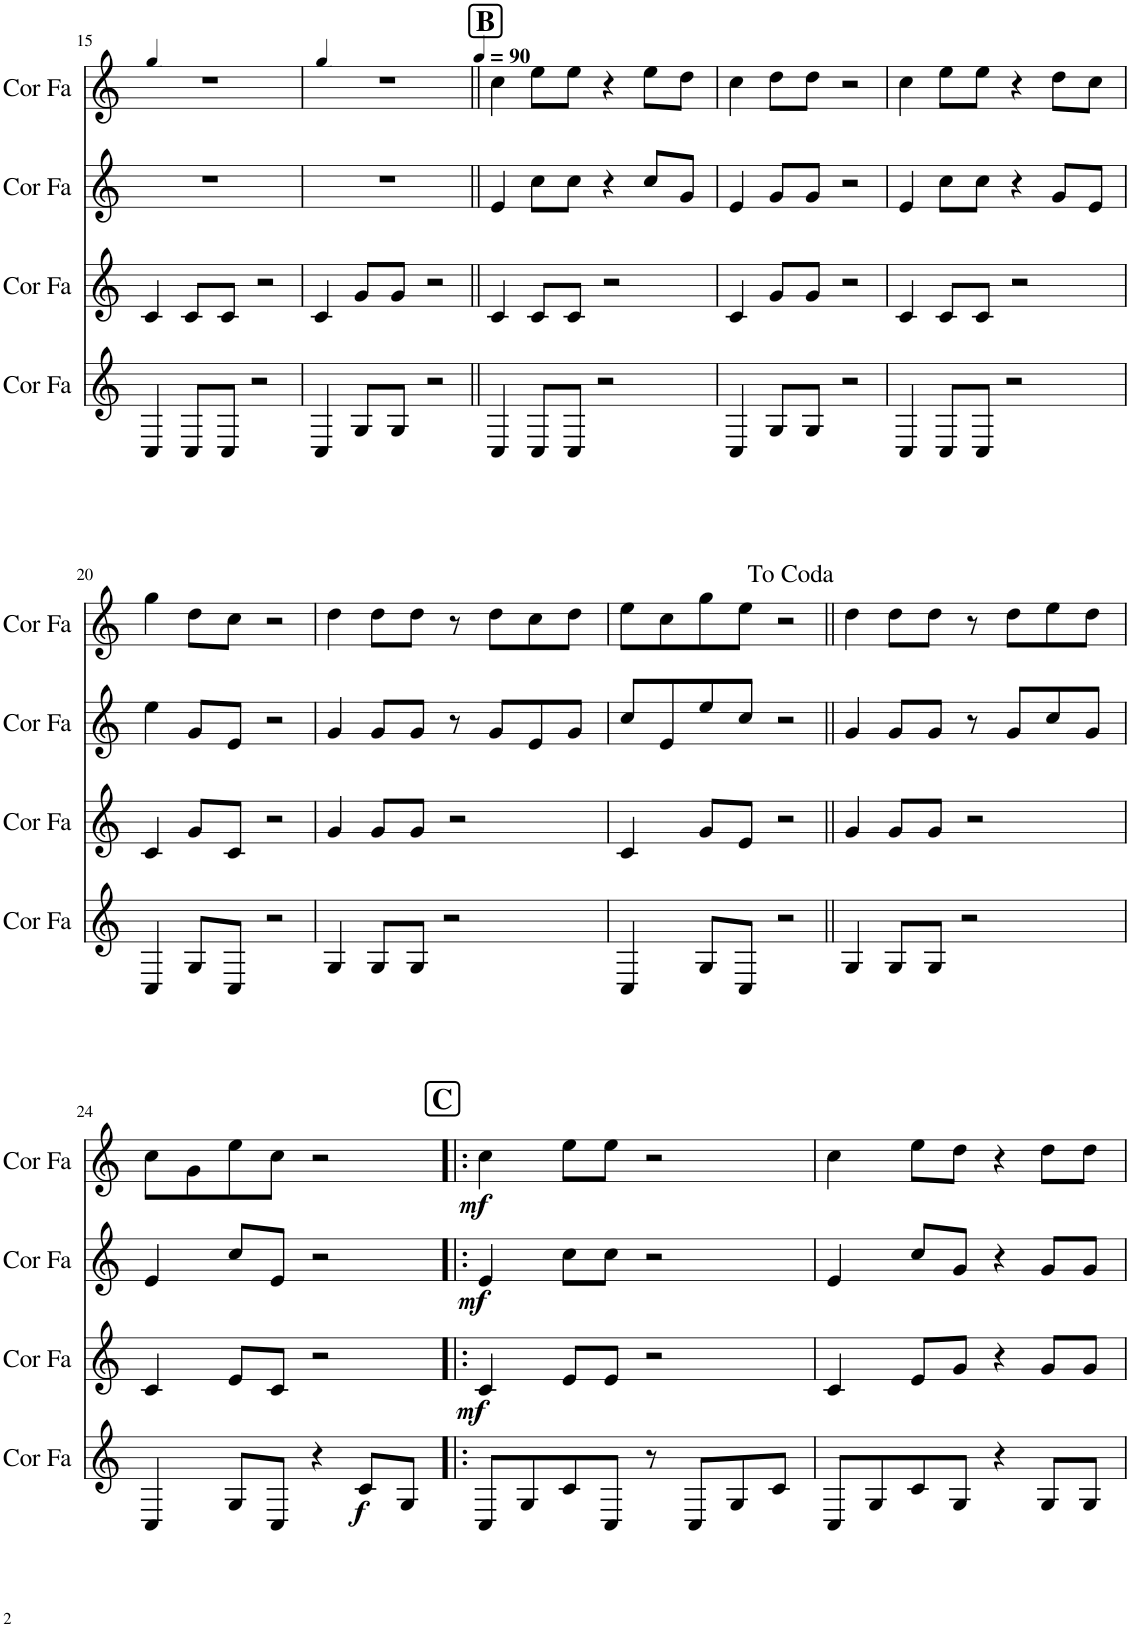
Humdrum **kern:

**kern	**dynam	**kern	**dynam	**kern	**dynam	**kern	**dynam
*part4	*part4	*part3	*part3	*part2	*part2	*part1	*part1
*staff4	*staff4	*staff3	*staff3	*staff2	*staff2	*staff1	*staff1
*I"Cor en Fa	*	*I"Cor en Fa	*	*I"Cor en Fa	*	*I"Cor en Fa	*
*I'Cor Fa	*	*I'Cor Fa	*	*I'Cor Fa	*	*I'Cor Fa	*
!!LO:PB:g=z
*clefG2	*	*clefG2	*	*clefG2	*	*clefG2	*
*Trd4c7	*	*Trd4c7	*	*Trd4c7	*	*Trd4c7	*
*k[]	*	*k[]	*	*k[]	*	*k[]	*
*M4/4	*	*M4/4	*	*M4/4	*	*M4/4	*
*MM80	*	*MM80	*	*MM80	*	*MM80	*
=15	=15	=15	=15	=15	=15	=15	=15
4C/	.	4c/	.	1r	.	1r	.
8C/L	.	8c/L	.	.	.	.	.
8C/J	.	8c/J	.	.	.	.	.
2r	.	2r	.	.	.	.	.
=16	=16	=16	=16	=16	=16	=16	=16
*	*	*	*	*	*	*MM85	*
4C/	.	4c/	.	1r	.	1r	.
8G/L	.	8g/L	.	.	.	.	.
8G/J	.	8g/J	.	.	.	.	.
2r	.	2r	.	.	.	.	.
=17||	=17||	=17||	=17||	=17||	=17||	=17||	=17||
!!LO:REH:place=s1:a:B:cj:fs=14:t=B
*	*	*	*	*	*	*MM90	*
4C/	.	4c/	.	4e/	.	4cc\	.
8C/L	.	8c/L	.	8cc\L	.	8ee\L	.
8C/J	.	8c/J	.	8cc\J	.	8ee\J	.
2r	.	2r	.	4r	.	4r	.
.	.	.	.	8cc/L	.	8ee\L	.
.	.	.	.	8g/J	.	8dd\J	.
=18	=18	=18	=18	=18	=18	=18	=18
4C/	.	4c/	.	4e/	.	4cc\	.
8G/L	.	8g/L	.	8g/L	.	8dd\L	.
8G/J	.	8g/J	.	8g/J	.	8dd\J	.
2r	.	2r	.	2r	.	2r	.
=19	=19	=19	=19	=19	=19	=19	=19
4C/	.	4c/	.	4e/	.	4cc\	.
8C/L	.	8c/L	.	8cc\L	.	8ee\L	.
8C/J	.	8c/J	.	8cc\J	.	8ee\J	.
2r	.	2r	.	4r	.	4r	.
.	.	.	.	8g/L	.	8dd\L	.
.	.	.	.	8e/J	.	8cc\J	.
!!LO:LB:g=z
=20	=20	=20	=20	=20	=20	=20	=20
4C/	.	4c/	.	4ee\	.	4gg\	.
8G/L	.	8g/L	.	8g/L	.	8dd\L	.
8C/J	.	8c/J	.	8e/J	.	8cc\J	.
2r	.	2r	.	2r	.	2r	.
=21	=21	=21	=21	=21	=21	=21	=21
4G/	.	4g/	.	4g/	.	4dd\	.
8G/L	.	8g/L	.	8g/L	.	8dd\L	.
8G/J	.	8g/J	.	8g/J	.	8dd\J	.
2r	.	2r	.	8r	.	8r	.
.	.	.	.	8g/L	.	8dd\L	.
.	.	.	.	8e/	.	8cc\	.
.	.	.	.	8g/J	.	8dd\J	.
=22	=22	=22	=22	=22	=22	=22	=22
4C/	.	4c/	.	8cc/L	.	8ee\L	.
.	.	.	.	8e/	.	8cc\	.
8G/L	.	8g/L	.	8ee/	.	8gg\	.
8C/J	.	8e/J	.	8cc/J	.	8ee\J	.
2r	.	2r	.	2r	.	2r	.
=23||	=23||	=23||	=23||	=23||	=23||	=23||	=23||
4G/	.	4g/	.	4g/	.	4dd\	.
8G/L	.	8g/L	.	8g/L	.	8dd\L	.
8G/J	.	8g/J	.	8g/J	.	8dd\J	.
2r	.	2r	.	8r	.	8r	.
.	.	.	.	8g/L	.	8dd\L	.
.	.	.	.	8cc/	.	8ee\	.
.	.	.	.	8g/J	.	8dd\J	.
!!LO:LB:g=z
=24	=24	=24	=24	=24	=24	=24	=24
4C/	.	4c/	.	4e/	.	8cc\L	.
.	.	.	.	.	.	8g\	.
8G/L	.	8e/L	.	8cc/L	.	8ee\	.
8C/J	.	8c/J	.	8e/J	.	8cc\J	.
4r	.	2r	.	2r	.	2r	.
!	!LO:DY:b	!	!	!	!	!	!
8c/L	f	.	.	.	.	.	.
8G/J	.	.	.	.	.	.	.
!!LO:REH:place=s1:a:B:cj:fs=14:t=C
=25!|:	=25!|:	=25!|:	=25!|:	=25!|:	=25!|:	=25!|:	=25!|:
!	!	!	!LO:DY:b	!	!LO:DY:b	!	!LO:DY:b
8C/L	.	4c/	mf	4e/	mf	4cc\	mf
8G/	.	.	.	.	.	.	.
8c/	.	8e/L	.	8cc\L	.	8ee\L	.
8C/J	.	8e/J	.	8cc\J	.	8ee\J	.
8r	.	2r	.	2r	.	2r	.
8C/L	.	.	.	.	.	.	.
8G/	.	.	.	.	.	.	.
8c/J	.	.	.	.	.	.	.
=26	=26	=26	=26	=26	=26	=26	=26
8C/L	.	4c/	.	4e/	.	4cc\	.
8G/	.	.	.	.	.	.	.
8c/	.	8e/L	.	8cc/L	.	8ee\L	.
8G/J	.	8g/J	.	8g/J	.	8dd\J	.
4r	.	4r	.	4r	.	4r	.
8G/L	.	8g/L	.	8g/L	.	8dd\L	.
8G/J	.	8g/J	.	8g/J	.	8dd\J	.
=	=	=	=	=	=	=	=
*-	*-	*-	*-	*-	*-	*-	*-
